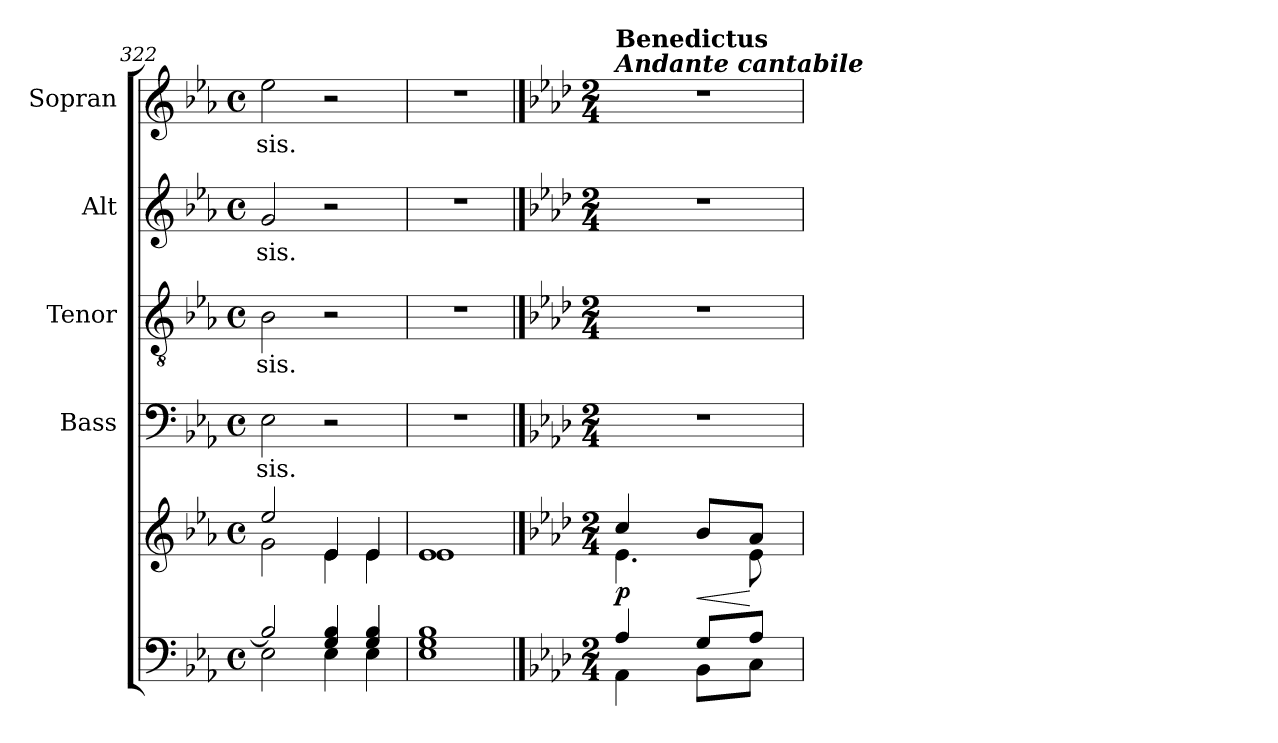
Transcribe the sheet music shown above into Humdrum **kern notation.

**kern	**kern	**dynam	**kern	**text	**kern	**text	**kern	**text	**kern	**text
*part5	*part5	*part5	*part4	*part4	*part3	*part3	*part2	*part2	*part1	*part1
*staff6	*staff5	*staff5/6	*staff4	*staff4	*staff3	*staff3	*staff2	*staff2	*staff1	*staff1
*	*	*	*I"Bass	*	*I"Tenor	*	*I"Alt	*	*I"Sopran	*
*	*	*	*I'B.	*	*I'T.	*	*I'A.	*	*I'S.	*
*clefF4	*clefG2	*	*clefF4	*	*clefGv2	*	*clefG2	*	*clefG2	*
*k[b-e-a-]	*k[b-e-a-]	*	*k[b-e-a-]	*	*k[b-e-a-]	*	*k[b-e-a-]	*	*k[b-e-a-]	*
*E-:	*E-:	*	*E-:	*	*E-:	*	*E-:	*	*E-:	*
*M4/4	*M4/4	*	*M4/4	*	*M4/4	*	*M4/4	*	*M4/4	*
*met(c)	*met(c)	*	*met(c)	*	*met(c)	*	*met(c)	*	*met(c)	*
=322	=322	=322	=322	=322	=322	=322	=322	=322	=322	=322
*^	*^	*	*	*	*	*	*	*	*	*
!	!	!	!	!	!	!LO:LY:b	!	!LO:LY:b	!	!LO:LY:b	!	!LO:LY:b
2B-/]	2E-\	2ee-/	2g\	.	2E-\	-sis.	2B-\	-sis.	2g/	-sis.	2ee-\	-sis.
4G/ 4B-/	4E-\	4e-/	4e-\	.	2r	.	2r	.	2r	.	2r	.
4G/ 4B-/	4E-\	4e-/	4e-\	.	.	.	.	.	.	.	.	.
=323	=323	=323	=323	=323	=323	=323	=323	=323	=323	=323	=323	=323
1G 1B-	1E-	1e-	1e-	.	1r	.	1r	.	1r	.	1r	.
!!LO:PB:g=z
==324	==324	==324	==324	==324	==324	==324	==324	==324	==324	==324	==324	==324
*k[b-e-a-d-]	*	*k[b-e-a-d-]	*	*	*k[b-e-a-d-]	*	*k[b-e-a-d-]	*	*k[b-e-a-d-]	*	*k[b-e-a-d-]	*
*A-:	*	*A-:	*	*	*A-:	*	*A-:	*	*A-:	*	*A-:	*
*M2/4	*	*M2/4	*	*	*M2/4	*	*M2/4	*	*M2/4	*	*M2/4	*
!	!	!	!	!	!	!	!	!	!	!	!LO:TX:a:Bi:t=Andante cantabile	!
!	!	!	!	!	!	!	!	!	!	!	!LO:TX:a:B:t=Benedictus	!
!	!	!	!	!LO:DY:b	!	!	!	!	!	!	!	!
4A-/	4AA-\	4cc/	4.e-\	p	2r	.	2r	.	2r	.	2r	.
!	!	!	!	!LO:HP:b	!	!	!	!	!	!	!	!
8G/L	8BB-\L	8b-/L	.	<	.	.	.	.	.	.	.	.
8A-/J	8C\J	8a-/J	8e-\	[	.	.	.	.	.	.	.	.
*v	*v	*	*	*	*	*	*	*	*	*	*	*
*	*v	*v	*	*	*	*	*	*	*	*	*
=	=	=	=	=	=	=	=	=	=	=
*-	*-	*-	*-	*-	*-	*-	*-	*-	*-	*-
